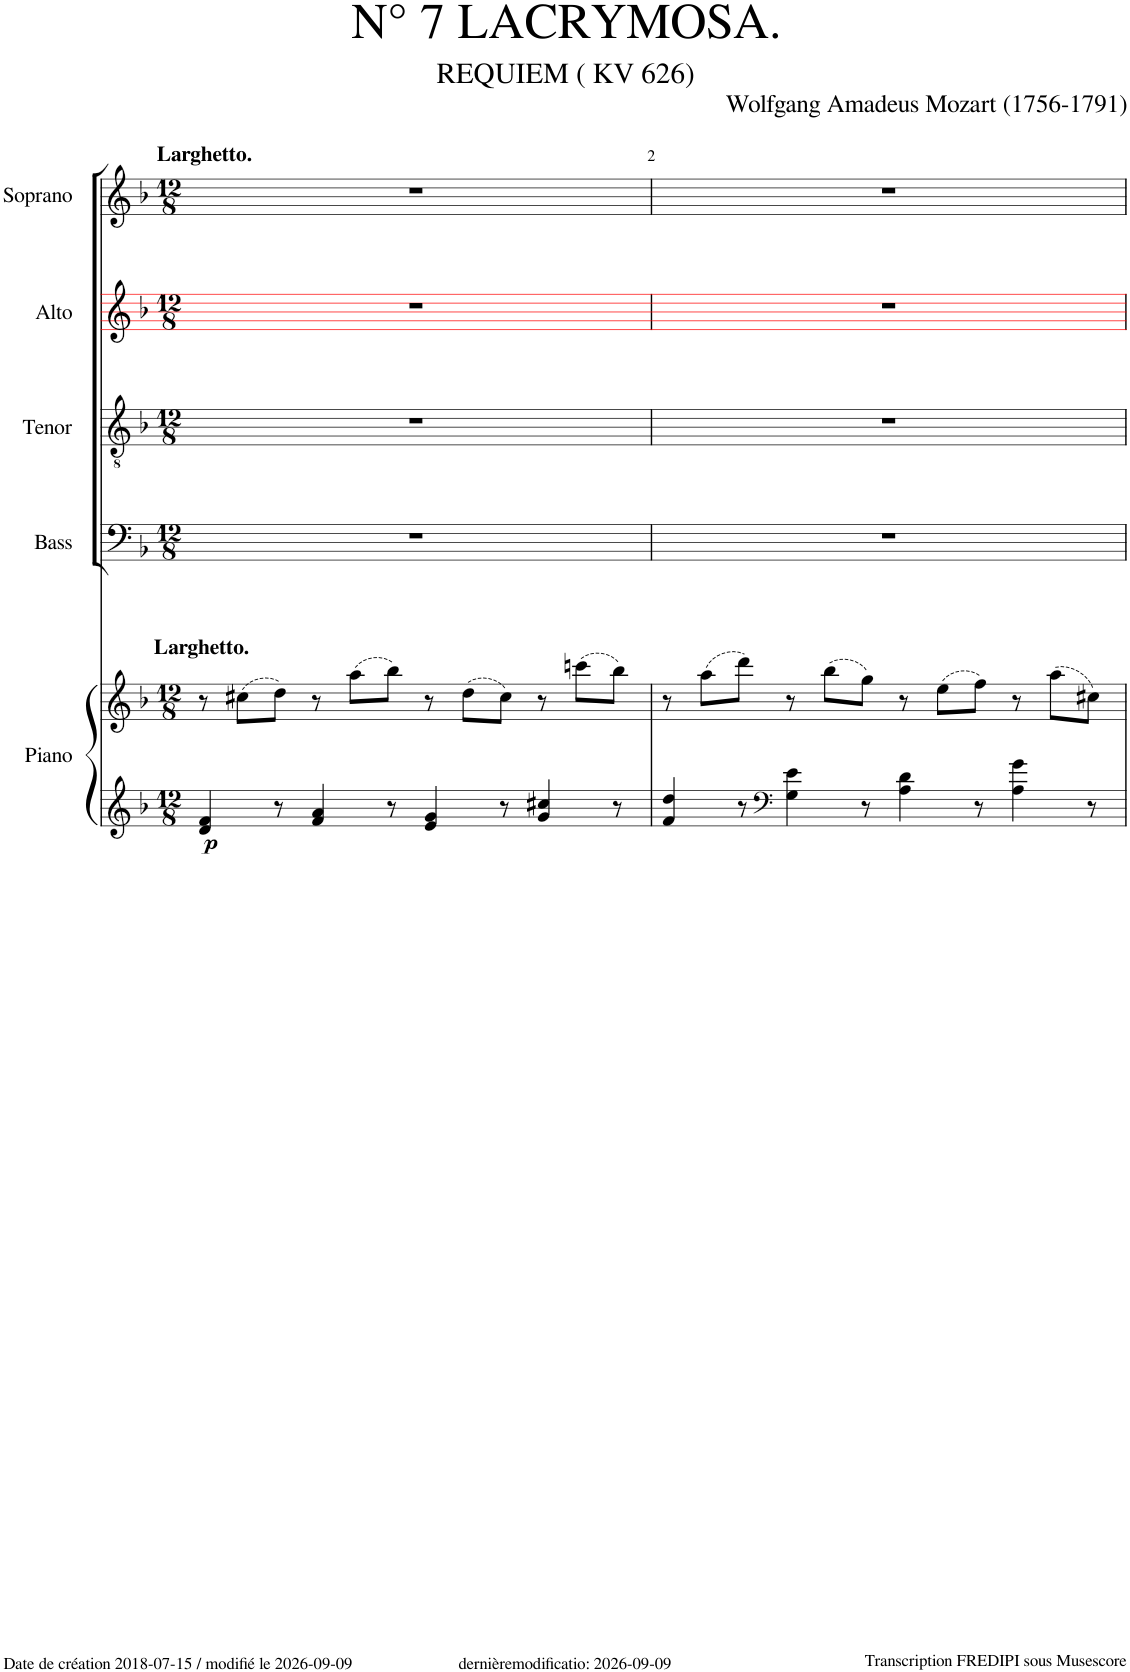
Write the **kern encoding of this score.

**kern	**kern	**dynam	**kern	**kern	**kern	**kern
*part5	*part5	*part5	*part4	*part3	*part2	*part1
*staff6	*staff5	*staff5/6	*staff4	*staff3	*staff2	*staff1
*I"Piano	*	*	*I"Bass	*I"Tenor	*I"Alto	*I"Soprano
*I'Pno	*	*	*	*	*	*
*	*	*	*	*	*stria5	*
*clefG2	*clefG2	*	*clefF4	*clefGv2	*clefG2	*clefG2
*	*	*	*	*	*ITrd1c2	*
*k[b-]	*k[b-]	*	*k[b-]	*k[b-]	*k[b-]	*k[b-]
*M12/8	*M12/8	*	*M12/8	*M12/8	*M12/8	*M12/8
=1	=1	=1	=1	=1	=1	=1
!	!	!	!	!	!	!LO:TX:a:B:t=Larghetto.
!	!LO:TX:a:B:t=Larghetto.	!	!	!	!	!
!	!	!LO:DY:b=2	!	!	!	!
4d/ 4f/	8r	p	1.r	1.r	1.r	1.r
.	(8cc#X\L	.	.	.	.	.
8r	8dd\J)	.	.	.	.	.
4f/ 4a/	8r	.	.	.	.	.
.	(8aa\L	.	.	.	.	.
8r	8bb-\J)	.	.	.	.	.
4e/ 4g/	8r	.	.	.	.	.
.	(8dd\L	.	.	.	.	.
8r	8cc#\J)	.	.	.	.	.
4g/ 4cc#X/	8r	.	.	.	.	.
.	(8cccn\L	.	.	.	.	.
8r	8bb-\J)	.	.	.	.	.
=2	=2	=2	=2	=2	=2	=2
4f/ 4dd/	8r	.	1.r	1.r	1.r	1.r
.	(8aa\L	.	.	.	.	.
8r	8ddd\J)	.	.	.	.	.
*clefF4	*	*	*	*	*	*
4G\ 4e\	8r	.	.	.	.	.
.	(8bb-\L	.	.	.	.	.
8r	8gg\J)	.	.	.	.	.
4A\ 4d\	8r	.	.	.	.	.
.	(8ee\L	.	.	.	.	.
8r	8ff\J)	.	.	.	.	.
4A\ 4g\	8r	.	.	.	.	.
.	(8aa\L	.	.	.	.	.
8r	8cc#X\J)	.	.	.	.	.
=	=	=	=	=	=	=
*-	*-	*-	*-	*-	*-	*-
